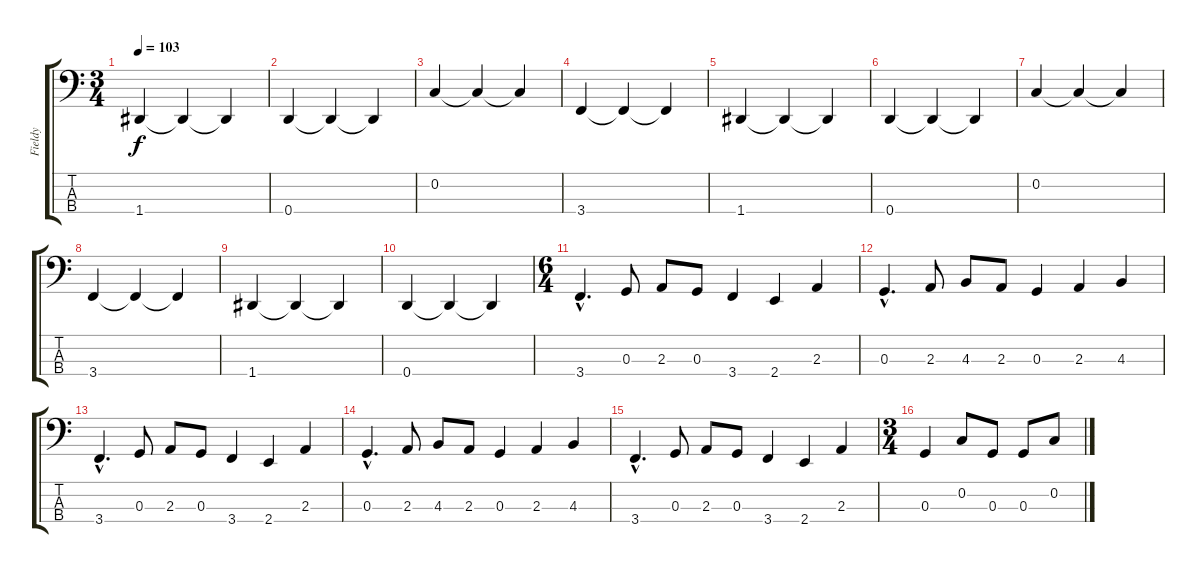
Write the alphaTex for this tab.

\track ("Fieldy" "Fieldy") {instrument slapbass1}
\staff {score tabs}
\tuning (F2 C2 G1 D1) {hide}
\ts (3 4)
\tempo 103
\clef f4
\ks c
1.4.4{dy f} 1.4{t}.4 1.4{t}.4 |
0.4.4 0.4{t}.4 0.4{t}.4 |
0.2.4 0.2{t}.4 0.2{t}.4 |
3.4.4 3.4{t}.4 3.4{t}.4 |
1.4.4 1.4{t}.4 1.4{t}.4 |
0.4.4 0.4{t}.4 0.4{t}.4 |
0.2.4 0.2{t}.4 0.2{t}.4 |
3.4.4 3.4{t}.4 3.4{t}.4 |
1.4.4 1.4{t}.4 1.4{t}.4 |
0.4.4 0.4{t}.4 0.4{t}.4 |
\ts (6 4)
3.4{hac}.4{d} 0.3.8 2.3.8 0.3.8 3.4.4 2.4.4 2.3.4 |
0.3{hac}.4{d} 2.3.8 4.3.8 2.3.8 0.3.4 2.3.4 4.3.4 |
3.4{hac}.4{d} 0.3.8 2.3.8 0.3.8 3.4.4 2.4.4 2.3.4 |
0.3{hac}.4{d} 2.3.8 4.3.8 2.3.8 0.3.4 2.3.4 4.3.4 |
3.4{hac}.4{d} 0.3.8 2.3.8 0.3.8 3.4.4 2.4.4 2.3.4 |
\ts (3 4)
0.3.4 0.2.8 0.3.8 0.3.8 0.2.8
